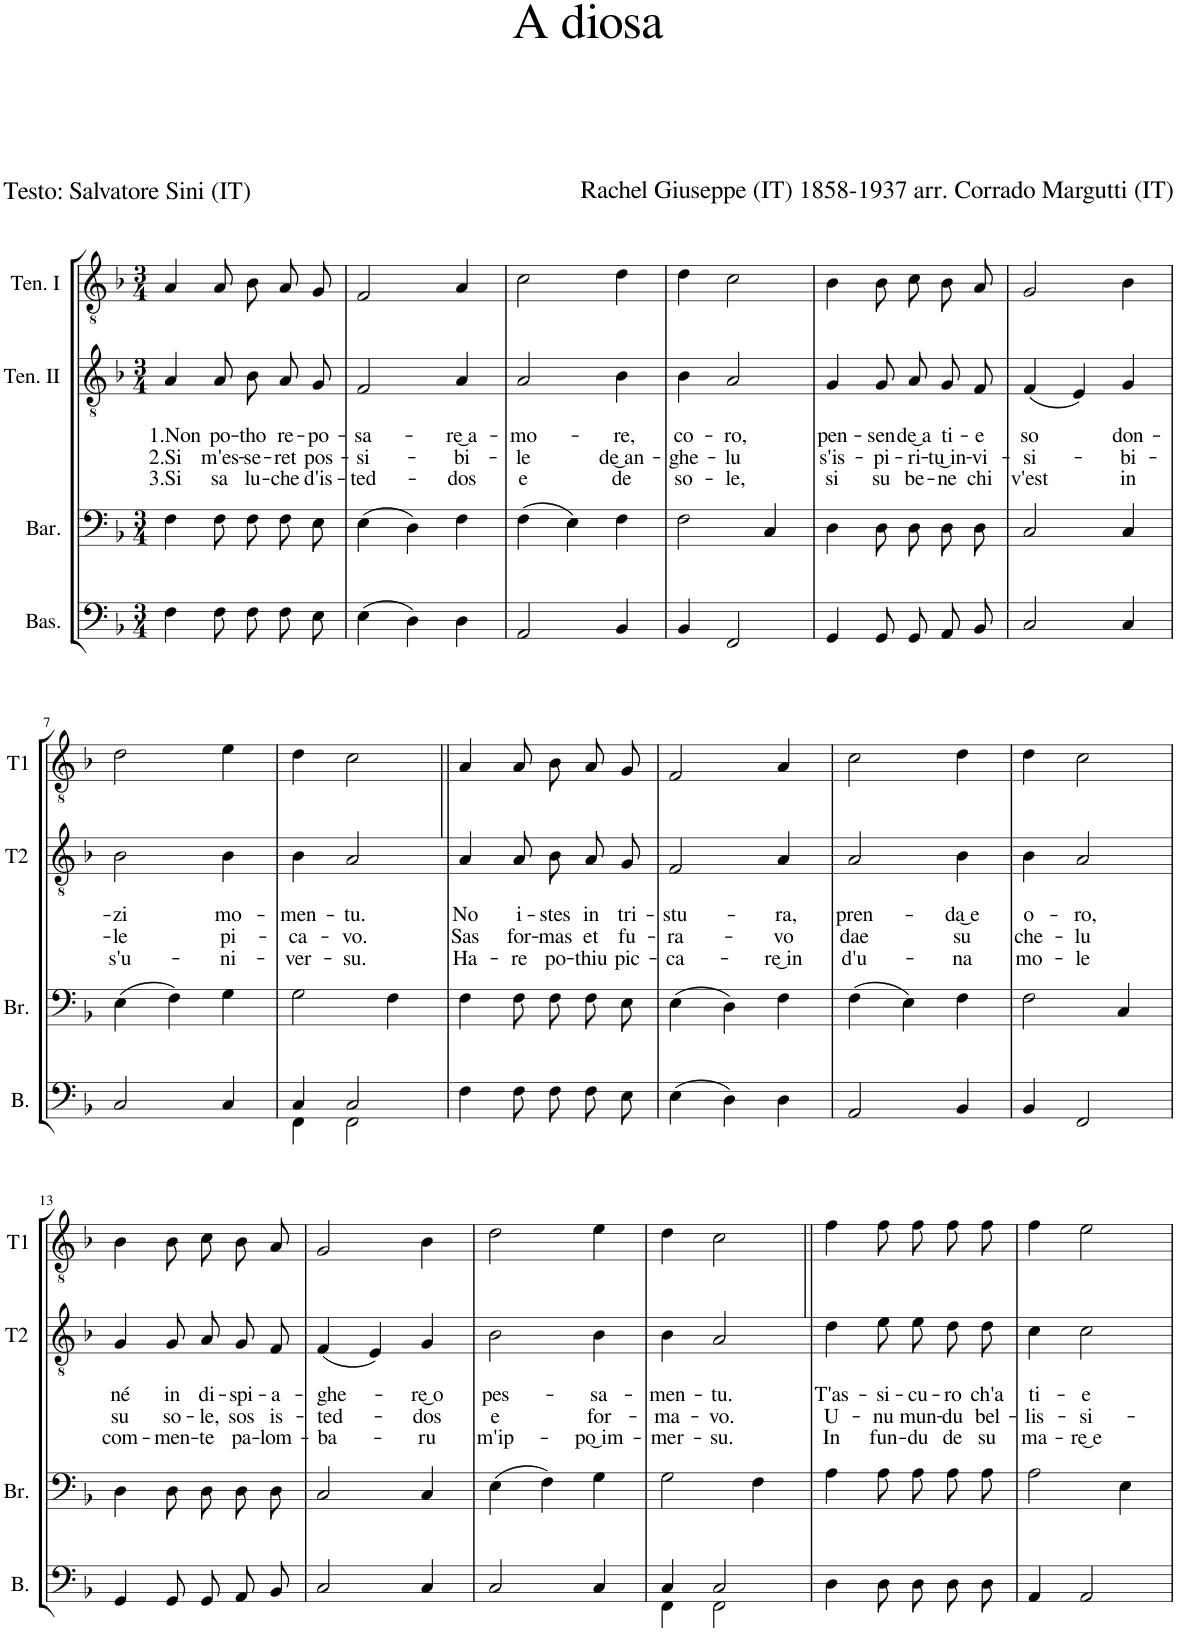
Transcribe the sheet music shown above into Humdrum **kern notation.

**kern	**kern	**kern	**text	**text	**text	**text	**kern
*part4	*part3	*part2	*part2	*part2	*part2	*part2	*part1
*staff4	*staff3	*staff2	*staff2	*staff2	*staff2	*staff2	*staff1
*I"Bas.	*I"Bar.	*I"Ten. II	*	*	*	*	*I"Ten. I
*I'B.	*I'Br.	*I'T2	*	*	*	*	*I'T1
*clefF4	*clefF4	*clefGv2	*	*	*	*	*clefGv2
*k[b-]	*k[b-]	*k[b-]	*	*	*	*	*k[b-]
*M3/4	*M3/4	*M3/4	*	*	*	*	*M3/4
=1	=1	=1	=1	=1	=1	=1	=1
!	!	!	!	!LO:LY:b	!LO:LY:b	!LO:LY:b	!
4F\	4F\	4A/	.	1.Non	2.Si	3.Si	4A/
!	!	!	!	!LO:LY:b	!LO:LY:b	!LO:LY:b	!
8F\L	8F\L	8A/L	.	po-	m'es-	sa	8A/L
!	!	!	!	!LO:LY:b	!LO:LY:b	!LO:LY:b	!
8F\J	8F\J	8B-/J	.	-tho	-se-	lu-	8B-/J
!	!	!	!	!LO:LY:b	!LO:LY:b	!LO:LY:b	!
8F\L	8F\L	8A/L	.	re-	-ret	-che	8A/L
!	!	!	!	!LO:LY:b	!LO:LY:b	!LO:LY:b	!
8E\J	8E\J	8G/J	.	-po-	pos-	d'is-	8G/J
=2	=2	=2	=2	=2	=2	=2	=2
!	!	!	!	!LO:LY:b	!LO:LY:b	!LO:LY:b	!
(4E\	(4E\	2F/	.	-sa-	-si-	-ted-	2F/
4D\)	4D\)	.	.	.	.	.	.
!	!	!	!	!LO:LY:b	!LO:LY:b	!LO:LY:b	!
4D\	4F\	4A/	.	-re͜ a-	-bi-	-dos	4A/
=3	=3	=3	=3	=3	=3	=3	=3
!	!	!	!	!LO:LY:b	!LO:LY:b	!LO:LY:b	!
2AA/	(4F\	2A/	.	-mo-	-le	e	2c\
.	4E\)	.	.	.	.	.	.
!	!	!	!	!LO:LY:b	!LO:LY:b	!LO:LY:b	!
4BB-/	4F\	4B-\	.	-re,	de͜ an-	de	4d\
=4	=4	=4	=4	=4	=4	=4	=4
!	!	!	!	!LO:LY:b	!LO:LY:b	!LO:LY:b	!
4BB-/	2F\	4B-\	.	co-	-ghe-	so-	4d\
!	!	!	!	!LO:LY:b	!LO:LY:b	!LO:LY:b	!
2FF/	.	2A/	.	-ro,	-lu	-le,	2c\
.	4C/	.	.	.	.	.	.
=5	=5	=5	=5	=5	=5	=5	=5
!	!	!	!	!LO:LY:b	!LO:LY:b	!LO:LY:b	!
4GG/	4D\	4G/	.	pen-	s'is-	si	4B-\
!	!	!	!	!LO:LY:b	!LO:LY:b	!LO:LY:b	!
8GG/L	8D\L	8G/L	.	-sen-	-pi-	su	8B-\L
!	!	!	!	!LO:LY:b	!LO:LY:b	!LO:LY:b	!
8GG/J	8D\J	8A/J	.	-de͜ a	-ri-	be-	8c\J
!	!	!	!	!LO:LY:b	!LO:LY:b	!LO:LY:b	!
8AA/L	8D\L	8G/L	.	ti-	-tu͜ in-	-ne	8B-/L
!	!	!	!	!LO:LY:b	!LO:LY:b	!LO:LY:b	!
8BB-/J	8D\J	8F/J	.	-e	-vi-	chi	8A/J
=6	=6	=6	=6	=6	=6	=6	=6
!	!	!	!	!LO:LY:b	!LO:LY:b	!LO:LY:b	!
2C/	2C/	(4F/	.	so	-si-	v'est	2G/
.	.	4E/)	.	.	.	.	.
!	!	!	!	!LO:LY:b	!LO:LY:b	!LO:LY:b	!
4C/	4C/	4G/	.	don-	-bi-	in	4B-\
!!LO:LB:g=z
=7	=7	=7	=7	=7	=7	=7	=7
!	!	!	!	!LO:LY:b	!LO:LY:b	!LO:LY:b	!
2C/	(4E\	2B-\	.	-zi	-le	s'u-	2d\
.	4F\)	.	.	.	.	.	.
!	!	!	!	!LO:LY:b	!LO:LY:b	!LO:LY:b	!
4C/	4G\	4B-\	.	mo-	pi-	-ni-	4e\
=8	=8	=8	=8	=8	=8	=8	=8
*^	*	*	*	*	*	*	*
!	!	!	!	!	!LO:LY:b	!LO:LY:b	!LO:LY:b	!
4C/	4FF\	2G\	4B-\	.	-men-	-ca-	-ver-	4d\
!	!	!	!	!	!LO:LY:b	!LO:LY:b	!LO:LY:b	!
2C/	2FF\	.	2A/	.	-tu.	-vo.	-su.	2c\
.	.	4F\	.	.	.	.	.	.
*v	*v	*	*	*	*	*	*	*
=9||	=9||	=9||	=9||	=9||	=9||	=9||	=9||
!	!	!	!	!LO:LY:b	!LO:LY:b	!LO:LY:b	!
4F\	4F\	4A/	.	No	Sas	Ha-	4A/
!	!	!	!	!LO:LY:b	!LO:LY:b	!LO:LY:b	!
8F\L	8F\L	8A/L	.	i-	for-	-re	8A/L
!	!	!	!	!LO:LY:b	!LO:LY:b	!LO:LY:b	!
8F\J	8F\J	8B-/J	.	-stes	-mas	po-	8B-/J
!	!	!	!	!LO:LY:b	!LO:LY:b	!LO:LY:b	!
8F\L	8F\L	8A/L	.	in	et	-thiu	8A/L
!	!	!	!	!LO:LY:b	!LO:LY:b	!LO:LY:b	!
8E\J	8E\J	8G/J	.	tri-	fu-	pic-	8G/J
=10	=10	=10	=10	=10	=10	=10	=10
!	!	!	!	!LO:LY:b	!LO:LY:b	!LO:LY:b	!
(4E\	(4E\	2F/	.	-stu-	-ra-	-ca-	2F/
4D\)	4D\)	.	.	.	.	.	.
!	!	!	!	!LO:LY:b	!LO:LY:b	!LO:LY:b	!
4D\	4F\	4A/	.	-ra,	-vo	-re͜ in	4A/
=11	=11	=11	=11	=11	=11	=11	=11
!	!	!	!	!LO:LY:b	!LO:LY:b	!LO:LY:b	!
2AA/	(4F\	2A/	.	pren-	dae	d'u-	2c\
.	4E\)	.	.	.	.	.	.
!	!	!	!	!LO:LY:b	!LO:LY:b	!LO:LY:b	!
4BB-/	4F\	4B-\	.	-da͜ e	su	-na	4d\
=12	=12	=12	=12	=12	=12	=12	=12
!	!	!	!	!LO:LY:b	!LO:LY:b	!LO:LY:b	!
4BB-/	2F\	4B-\	.	o-	che-	mo-	4d\
!	!	!	!	!LO:LY:b	!LO:LY:b	!LO:LY:b	!
2FF/	.	2A/	.	-ro,	-lu	-le	2c\
.	4C/	.	.	.	.	.	.
!!LO:LB:g=z
=13	=13	=13	=13	=13	=13	=13	=13
!	!	!	!	!LO:LY:b	!LO:LY:b	!LO:LY:b	!
4GG/	4D\	4G/	.	né	su	com-	4B-\
!	!	!	!	!LO:LY:b	!LO:LY:b	!LO:LY:b	!
8GG/L	8D\L	8G/L	.	in	so-	-men-	8B-\L
!	!	!	!	!LO:LY:b	!LO:LY:b	!LO:LY:b	!
8GG/J	8D\J	8A/J	.	di-	-le,	-te	8c\J
!	!	!	!	!LO:LY:b	!LO:LY:b	!LO:LY:b	!
8AA/L	8D\L	8G/L	.	-spi-	sos	pa-	8B-/L
!	!	!	!	!LO:LY:b	!LO:LY:b	!LO:LY:b	!
8BB-/J	8D\J	8F/J	.	-a-	is-	-lom-	8A/J
=14	=14	=14	=14	=14	=14	=14	=14
!	!	!	!	!LO:LY:b	!LO:LY:b	!LO:LY:b	!
2C/	2C/	(4F/	.	-ghe-	-ted-	-ba-	2G/
.	.	4E/)	.	.	.	.	.
!	!	!	!	!LO:LY:b	!LO:LY:b	!LO:LY:b	!
4C/	4C/	4G/	.	-re͜ o	-dos	-ru	4B-\
=15	=15	=15	=15	=15	=15	=15	=15
!	!	!	!	!LO:LY:b	!LO:LY:b	!LO:LY:b	!
2C/	(4E\	2B-\	.	pes-	e	m'ip-	2d\
.	4F\)	.	.	.	.	.	.
!	!	!	!	!LO:LY:b	!LO:LY:b	!LO:LY:b	!
4C/	4G\	4B-\	.	-sa-	for-	-po͜ im-	4e\
=16	=16	=16	=16	=16	=16	=16	=16
*^	*	*	*	*	*	*	*
!	!	!	!	!	!LO:LY:b	!LO:LY:b	!LO:LY:b	!
4C/	4FF\	2G\	4B-\	.	-men-	-ma-	-mer-	4d\
!	!	!	!	!	!LO:LY:b	!LO:LY:b	!LO:LY:b	!
2C/	2FF\	.	2A/	.	-tu.	-vo.	-su.	2c\
.	.	4F\	.	.	.	.	.	.
*v	*v	*	*	*	*	*	*	*
=17||	=17||	=17||	=17||	=17||	=17||	=17||	=17||
!	!	!	!	!LO:LY:b	!LO:LY:b	!LO:LY:b	!
4D\	4A\	4d\	.	T'as-	U-	In	4f\
!	!	!	!	!LO:LY:b	!LO:LY:b	!LO:LY:b	!
8D\L	8A\L	8e\L	.	-si-	-nu	fun-	8f\L
!	!	!	!	!LO:LY:b	!LO:LY:b	!LO:LY:b	!
8D\J	8A\J	8e\J	.	-cu-	mun-	-du	8f\J
!	!	!	!	!LO:LY:b	!LO:LY:b	!LO:LY:b	!
8D\L	8A\L	8d\L	.	-ro	-du	de	8f\L
!	!	!	!	!LO:LY:b	!LO:LY:b	!LO:LY:b	!
8D\J	8A\J	8d\J	.	ch'a	bel-	su	8f\J
=18	=18	=18	=18	=18	=18	=18	=18
!	!	!	!	!LO:LY:b	!LO:LY:b	!LO:LY:b	!
4AA/	2A\	4c\	.	ti-	-lis-	ma-	4f\
!	!	!	!	!LO:LY:b	!LO:LY:b	!LO:LY:b	!
2AA/	.	2c\	.	-e	-si-	-re͜ e	2e\
.	4E\	.	.	.	.	.	.
=	=	=	=	=	=	=	=
*-	*-	*-	*-	*-	*-	*-	*-
